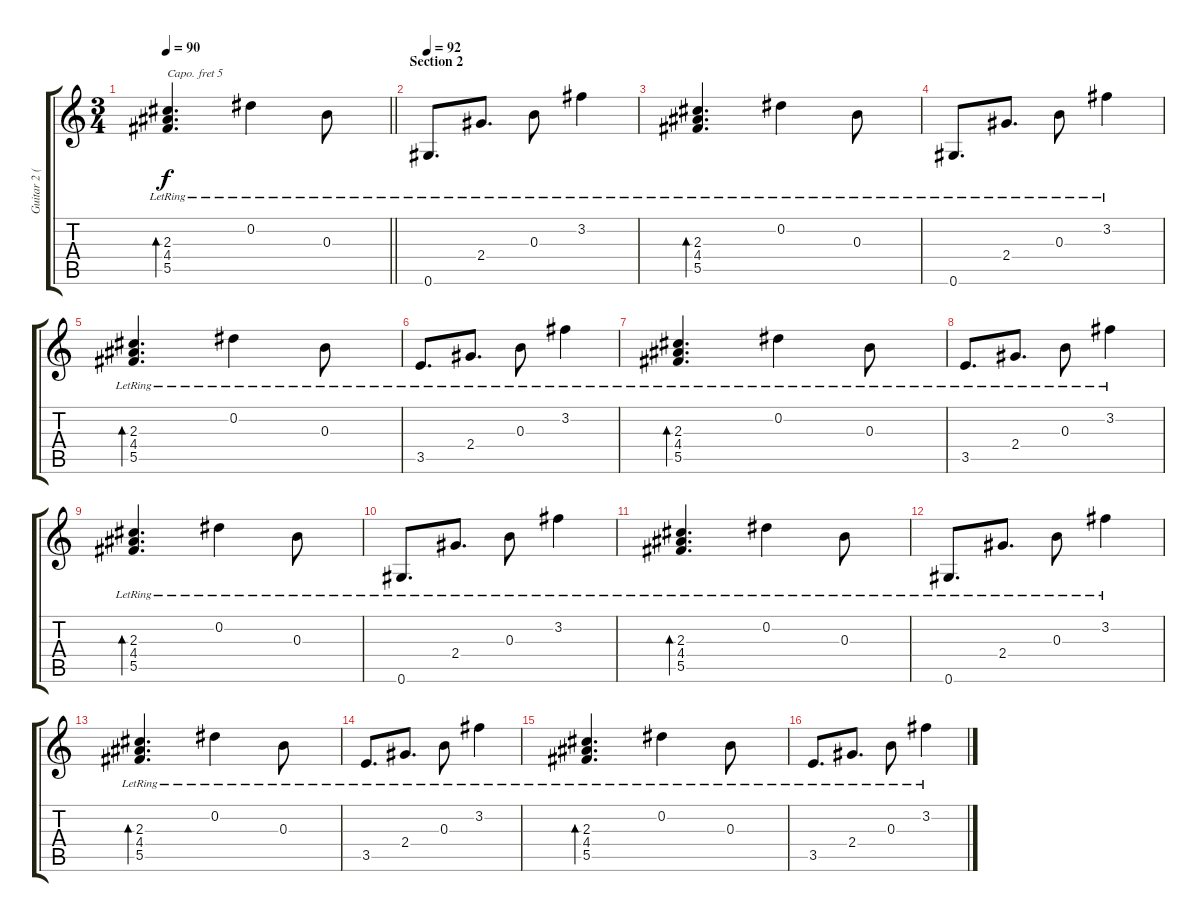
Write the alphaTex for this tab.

\track ("Guitar 2 (Clean w/ Capo on 5th Fret)" "Guitar 2 (") {instrument electricguitarclean}
\staff {score tabs}
\capo 5
\tuning (Eb4 Bb3 Gb3 Db3 Ab2 Eb2) {hide}
\ts (3 4)
\tempo 90
\clef g2
\barLineRight lightlight
\ks c
(2.3{lr} 4.4{lr} 5.5{lr}).4{d bd 120 dy f} 0.2{lr}.4 0.3{lr}.8 |
\section ("" "Section 2")
\tempo 92
0.6{lr}.8{d} 2.4{lr}.8{d} 0.3{lr}.8 3.2{lr}.4 |
(2.3{lr} 4.4{lr} 5.5{lr}).4{d bd 120} 0.2{lr}.4 0.3{lr}.8 |
0.6{lr}.8{d} 2.4{lr}.8{d} 0.3{lr}.8 3.2{lr}.4 |
(2.3{lr} 4.4{lr} 5.5{lr}).4{d bd 120} 0.2{lr}.4 0.3{lr}.8 |
3.5{lr}.8{d} 2.4{lr}.8{d} 0.3{lr}.8 3.2{lr}.4 |
(2.3{lr} 4.4{lr} 5.5{lr}).4{d bd 120} 0.2{lr}.4 0.3{lr}.8 |
3.5{lr}.8{d} 2.4{lr}.8{d} 0.3{lr}.8 3.2{lr}.4 |
(2.3{lr} 4.4{lr} 5.5{lr}).4{d bd 120} 0.2{lr}.4 0.3{lr}.8 |
0.6{lr}.8{d} 2.4{lr}.8{d} 0.3{lr}.8 3.2{lr}.4 |
(2.3{lr} 4.4{lr} 5.5{lr}).4{d bd 120} 0.2{lr}.4 0.3{lr}.8 |
0.6{lr}.8{d} 2.4{lr}.8{d} 0.3{lr}.8 3.2{lr}.4 |
(2.3{lr} 4.4{lr} 5.5{lr}).4{d bd 120} 0.2{lr}.4 0.3{lr}.8 |
3.5{lr}.8{d} 2.4{lr}.8{d} 0.3{lr}.8 3.2{lr}.4 |
(2.3{lr} 4.4{lr} 5.5{lr}).4{d bd 120} 0.2{lr}.4 0.3{lr}.8 |
3.5{lr}.8{d} 2.4{lr}.8{d} 0.3{lr}.8 3.2{lr}.4
